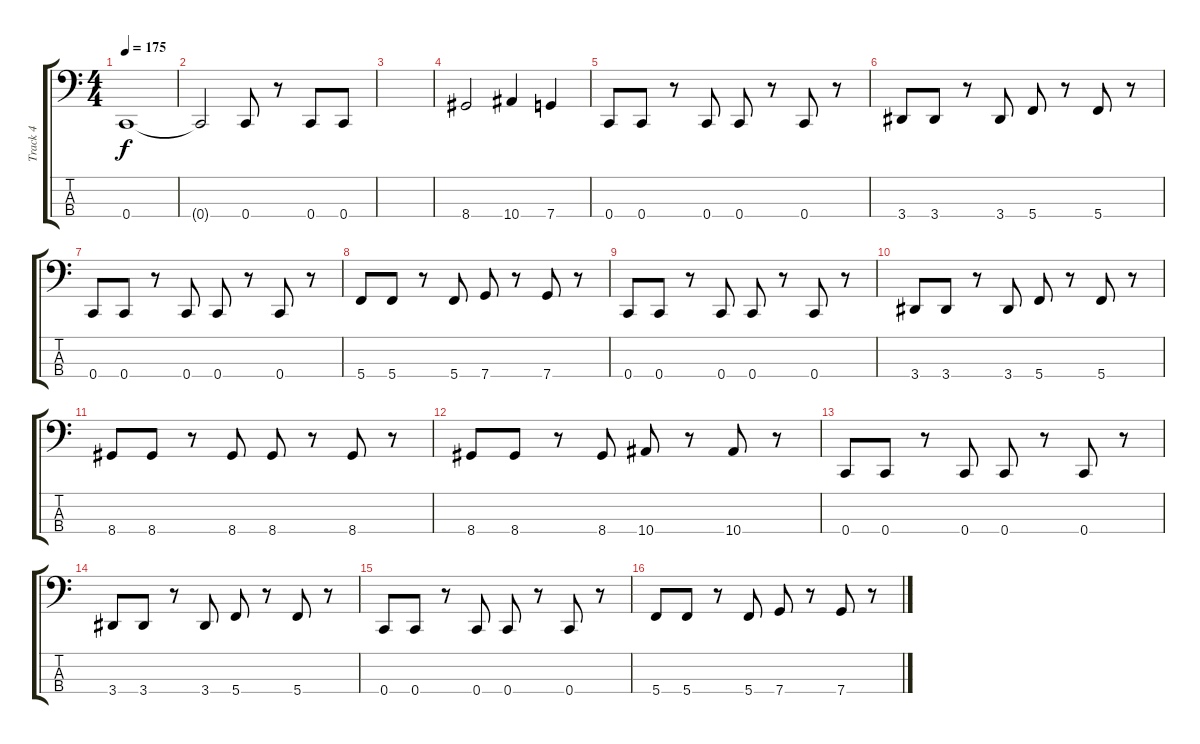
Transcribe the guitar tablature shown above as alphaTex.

\track ("Track 4" "Track 4") {instrument electricbasspick}
\staff {score tabs}
\tuning (F2 C2 G1 C1) {hide}
\ts (4 4)
\tempo 175
\clef f4
\ks c
0.4.1{dy f} |
0.4{t}.2 0.4.8 r.8 0.4.8 0.4.8 |
|
8.4.2 10.4.4 7.4.4 |
0.4.8 0.4.8 r.8 0.4.8 0.4.8 r.8 0.4.8 r.8 |
3.4.8 3.4.8 r.8 3.4.8 5.4.8 r.8 5.4.8 r.8 |
0.4.8 0.4.8 r.8 0.4.8 0.4.8 r.8 0.4.8 r.8 |
5.4.8 5.4.8 r.8 5.4.8 7.4.8 r.8 7.4.8 r.8 |
0.4.8 0.4.8 r.8 0.4.8 0.4.8 r.8 0.4.8 r.8 |
3.4.8 3.4.8 r.8 3.4.8 5.4.8 r.8 5.4.8 r.8 |
8.4.8 8.4.8 r.8 8.4.8 8.4.8 r.8 8.4.8 r.8 |
8.4.8 8.4.8 r.8 8.4.8 10.4.8 r.8 10.4.8 r.8 |
0.4.8 0.4.8 r.8 0.4.8 0.4.8 r.8 0.4.8 r.8 |
3.4.8 3.4.8 r.8 3.4.8 5.4.8 r.8 5.4.8 r.8 |
0.4.8 0.4.8 r.8 0.4.8 0.4.8 r.8 0.4.8 r.8 |
5.4.8 5.4.8 r.8 5.4.8 7.4.8 r.8 7.4.8 r.8
